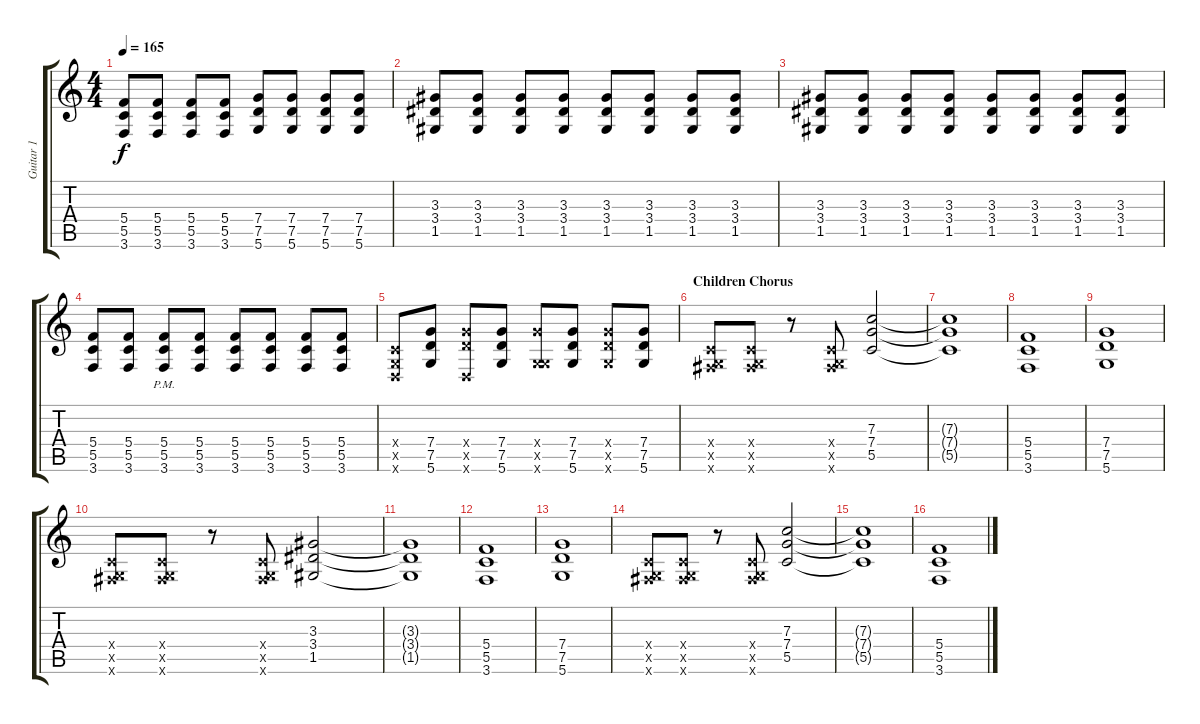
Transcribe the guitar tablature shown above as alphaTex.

\track ("Guitar 1" "Guitar 1") {instrument overdrivenguitar}
\staff {score tabs}
\tuning (D4 A3 F3 C3 G2 D2) {hide}
\ts (4 4)
\tempo 165
\clef g2
\ks c
(5.4 5.5 3.6).8{dy f} (5.4 5.5 3.6).8 (5.4 5.5 3.6).8 (5.4 5.5 3.6).8 (7.4 7.5 5.6).8 (7.4 7.5 5.6).8 (7.4 7.5 5.6).8 (7.4 7.5 5.6).8 |
(3.3 3.4 1.5).8 (3.3 3.4 1.5).8 (3.3 3.4 1.5).8 (3.3 3.4 1.5).8 (3.3 3.4 1.5).8 (3.3 3.4 1.5).8 (3.3 3.4 1.5).8 (3.3 3.4 1.5).8 |
(3.3 3.4 1.5).8 (3.3 3.4 1.5).8 (3.3 3.4 1.5).8 (3.3 3.4 1.5).8 (3.3 3.4 1.5).8 (3.3 3.4 1.5).8 (3.3 3.4 1.5).8 (3.3 3.4 1.5).8 |
(5.4 5.5 3.6).8 (5.4 5.5 3.6).8 (5.4{pm} 5.5 3.6).8 (5.4 5.5 3.6).8 (5.4 5.5 3.6).8 (5.4 5.5 3.6).8 (5.4 5.5 3.6).8 (5.4 5.5 3.6).8 |
(0.4{x} 0.5{x} 0.6{x}).8 (7.4 7.5 5.6).8 (7.4{x} 7.5{x} 0.6{x}).8 (7.4 7.5 5.6).8 (7.4{x} 0.5{x} 5.6{x}).8 (7.4 7.5 5.6).8 (7.4{x} 7.5{x} 5.6{x}).8 (7.4 7.5 5.6).8 |
\section ("" "Children Chorus")
(0.4{x} 0.5{x} 4.6{x}).8{balance 8} (0.4{x} 0.5{x} 4.6{x}).8 r.8 (0.4{x} 0.5{x} 4.6{x}).8 (7.3 7.4 5.5).2 |
(7.3{t} 7.4{t} 5.5{t}).1 |
(5.4 5.5 3.6).1 |
(7.4 7.5 5.6).1 |
(0.4{x} 0.5{x} 4.6{x}).8 (0.4{x} 0.5{x} 4.6{x}).8 r.8 (0.4{x} 0.5{x} 4.6{x}).8 (3.3 3.4 1.5).2 |
(3.3{t} 3.4{t} 1.5{t}).1 |
(5.4 5.5 3.6).1 |
(7.4 7.5 5.6).1 |
(0.4{x} 0.5{x} 4.6{x}).8 (0.4{x} 0.5{x} 4.6{x}).8 r.8 (0.4{x} 0.5{x} 4.6{x}).8 (7.3 7.4 5.5).2 |
(7.3{t} 7.4{t} 5.5{t}).1 |
(5.4 5.5 3.6).1
